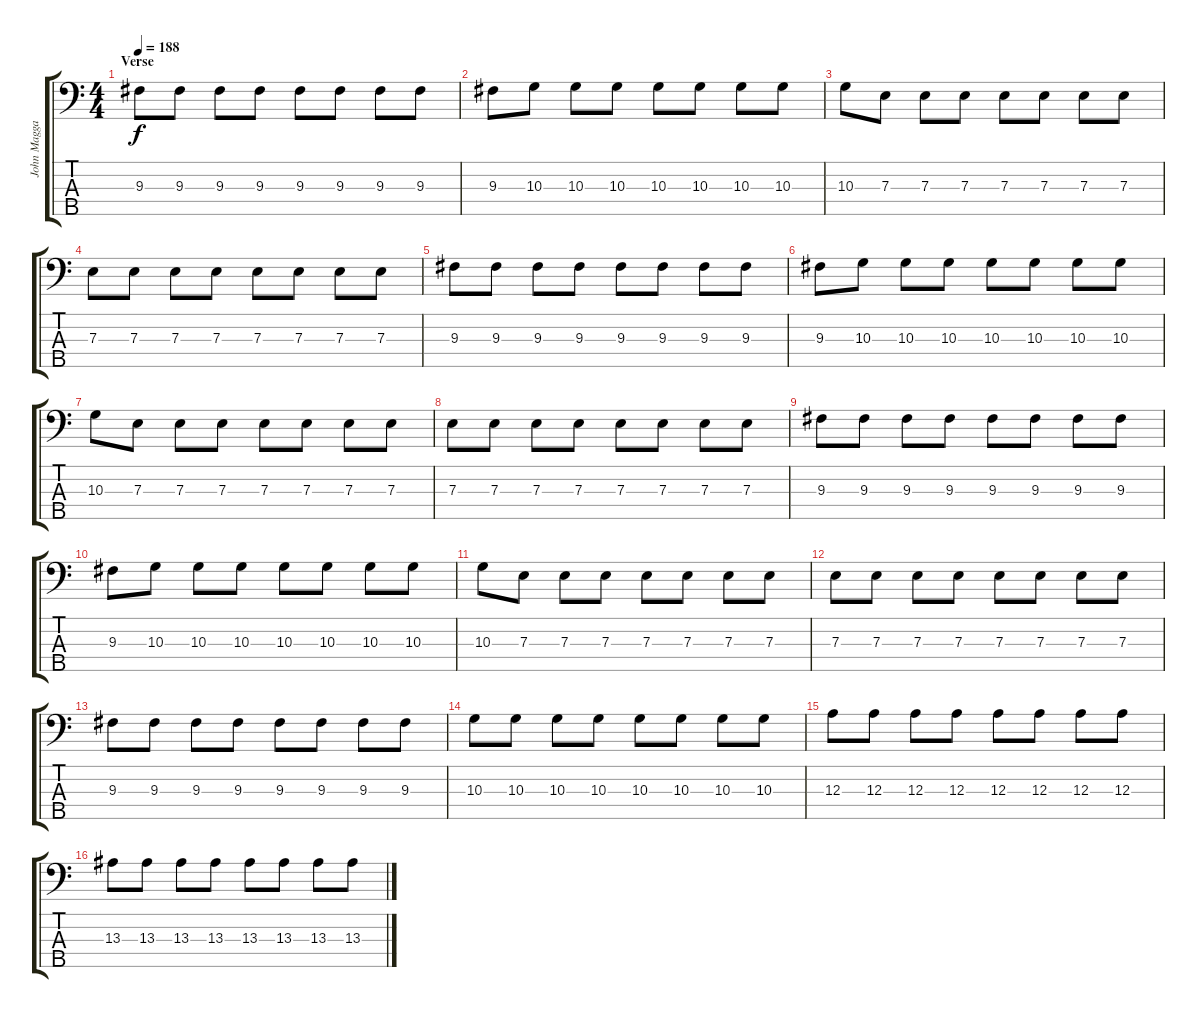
\track ("John Maggard" "John Magga") {instrument electricbassfinger}
\staff {score tabs}
\tuning (G2 D2 A1 E1 B0) {hide}
\ts (4 4)
\section ("" "Verse")
\tempo 188
\clef f4
\ks c
9.3.8{dy f} 9.3.8 9.3.8 9.3.8 9.3.8 9.3.8 9.3.8 9.3.8 |
9.3.8 10.3.8 10.3.8 10.3.8 10.3.8 10.3.8 10.3.8 10.3.8 |
10.3.8 7.3.8 7.3.8 7.3.8 7.3.8 7.3.8 7.3.8 7.3.8 |
7.3.8 7.3.8 7.3.8 7.3.8 7.3.8 7.3.8 7.3.8 7.3.8 |
9.3.8 9.3.8 9.3.8 9.3.8 9.3.8 9.3.8 9.3.8 9.3.8 |
9.3.8 10.3.8 10.3.8 10.3.8 10.3.8 10.3.8 10.3.8 10.3.8 |
10.3.8 7.3.8 7.3.8 7.3.8 7.3.8 7.3.8 7.3.8 7.3.8 |
7.3.8 7.3.8 7.3.8 7.3.8 7.3.8 7.3.8 7.3.8 7.3.8 |
9.3.8 9.3.8 9.3.8 9.3.8 9.3.8 9.3.8 9.3.8 9.3.8 |
9.3.8 10.3.8 10.3.8 10.3.8 10.3.8 10.3.8 10.3.8 10.3.8 |
10.3.8 7.3.8 7.3.8 7.3.8 7.3.8 7.3.8 7.3.8 7.3.8 |
7.3.8 7.3.8 7.3.8 7.3.8 7.3.8 7.3.8 7.3.8 7.3.8 |
9.3.8 9.3.8 9.3.8 9.3.8 9.3.8 9.3.8 9.3.8 9.3.8 |
10.3.8 10.3.8 10.3.8 10.3.8 10.3.8 10.3.8 10.3.8 10.3.8 |
12.3.8 12.3.8 12.3.8 12.3.8 12.3.8 12.3.8 12.3.8 12.3.8 |
13.3.8 13.3.8 13.3.8 13.3.8 13.3.8 13.3.8 13.3.8 13.3.8
